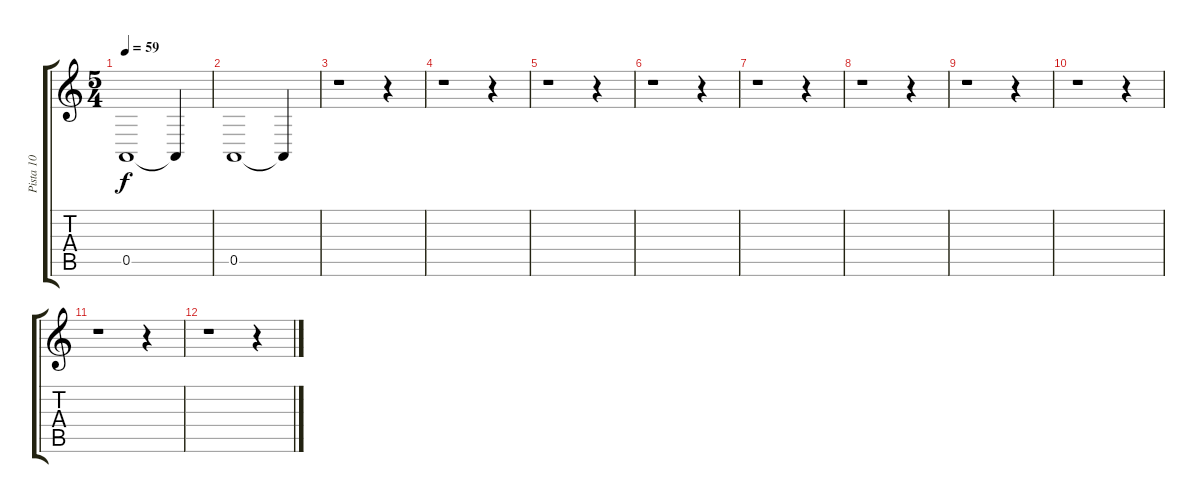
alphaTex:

\track ("Pista 10" "Pista 10") {instrument reversecymbal}
\staff {score tabs}
\tuning (E4 B3 G3 D3 A2 E2) {hide}
\ts (5 4)
\tempo 59
\clef g2
\ks c
0.5.1{dy f} 0.5{t}.4 |
0.5.1 0.5{t}.4 |
r.1 r.4 |
r.1 r.4 |
r.1 r.4 |
r.1 r.4 |
r.1 r.4 |
r.1 r.4 |
r.1 r.4 |
r.1 r.4 |
r.1 r.4 |
r.1 r.4
